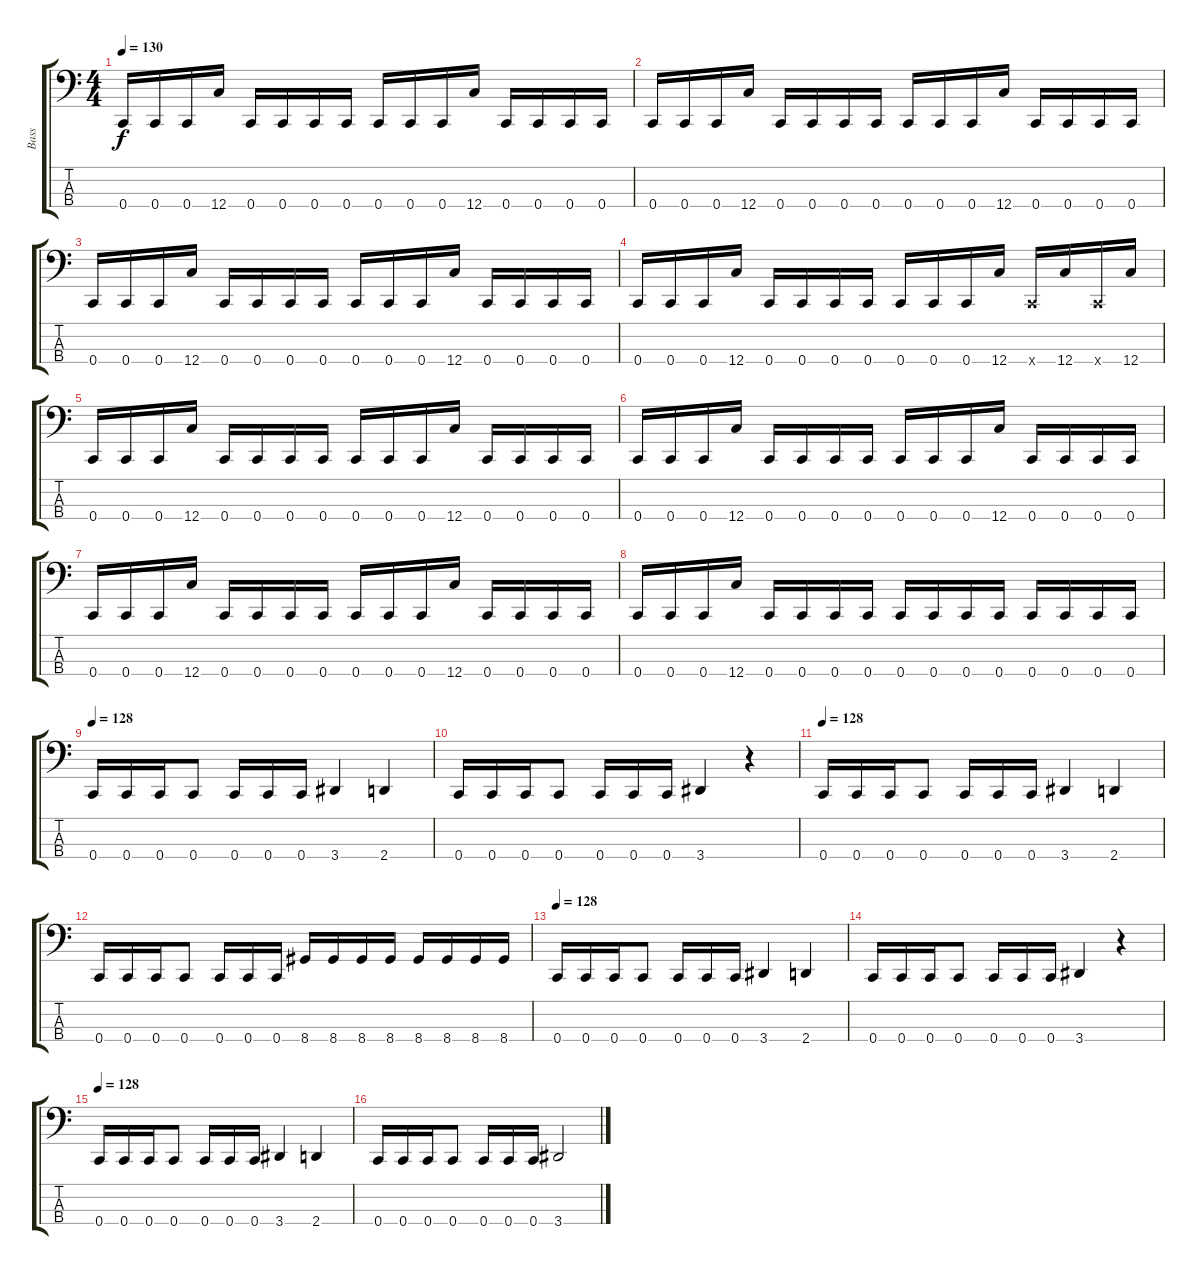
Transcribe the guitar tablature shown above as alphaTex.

\track ("Bass" "Bass") {instrument electricbassfinger}
\staff {score tabs}
\tuning (F2 C2 G1 C1) {hide}
\ts (4 4)
\tempo 130
\clef f4
\ks c
0.4.16{dy f} 0.4.16 0.4.16 12.4.16 0.4.16 0.4.16 0.4.16 0.4.16 0.4.16 0.4.16 0.4.16 12.4.16 0.4.16 0.4.16 0.4.16 0.4.16 |
0.4.16 0.4.16 0.4.16 12.4.16 0.4.16 0.4.16 0.4.16 0.4.16 0.4.16 0.4.16 0.4.16 12.4.16 0.4.16 0.4.16 0.4.16 0.4.16 |
0.4.16 0.4.16 0.4.16 12.4.16 0.4.16 0.4.16 0.4.16 0.4.16 0.4.16 0.4.16 0.4.16 12.4.16 0.4.16 0.4.16 0.4.16 0.4.16 |
0.4.16 0.4.16 0.4.16 12.4.16 0.4.16 0.4.16 0.4.16 0.4.16 0.4.16 0.4.16 0.4.16 12.4.16 0.4{x}.16 12.4.16 0.4{x}.16 12.4.16 |
0.4.16 0.4.16 0.4.16 12.4.16 0.4.16 0.4.16 0.4.16 0.4.16 0.4.16 0.4.16 0.4.16 12.4.16 0.4.16 0.4.16 0.4.16 0.4.16 |
0.4.16 0.4.16 0.4.16 12.4.16 0.4.16 0.4.16 0.4.16 0.4.16 0.4.16 0.4.16 0.4.16 12.4.16 0.4.16 0.4.16 0.4.16 0.4.16 |
0.4.16 0.4.16 0.4.16 12.4.16 0.4.16 0.4.16 0.4.16 0.4.16 0.4.16 0.4.16 0.4.16 12.4.16 0.4.16 0.4.16 0.4.16 0.4.16 |
0.4.16 0.4.16 0.4.16 12.4.16 0.4.16 0.4.16 0.4.16 0.4.16 0.4.16 0.4.16 0.4.16 0.4.16 0.4.16 0.4.16 0.4.16 0.4.16 |
\tempo 128
0.4.16 0.4.16 0.4.16 0.4.8 0.4.16 0.4.16 0.4.16 3.4.4 2.4.4 |
0.4.16 0.4.16 0.4.16 0.4.8 0.4.16 0.4.16 0.4.16 3.4.4 r.4 |
\tempo 128
0.4.16 0.4.16 0.4.16 0.4.8 0.4.16 0.4.16 0.4.16 3.4.4 2.4.4 |
0.4.16 0.4.16 0.4.16 0.4.8 0.4.16 0.4.16 0.4.16 8.4.16 8.4.16 8.4.16 8.4.16 8.4.16 8.4.16 8.4.16 8.4.16 |
\tempo 128
0.4.16 0.4.16 0.4.16 0.4.8 0.4.16 0.4.16 0.4.16 3.4.4 2.4.4 |
0.4.16 0.4.16 0.4.16 0.4.8 0.4.16 0.4.16 0.4.16 3.4.4 r.4 |
\tempo 128
0.4.16 0.4.16 0.4.16 0.4.8 0.4.16 0.4.16 0.4.16 3.4.4 2.4.4 |
0.4.16 0.4.16 0.4.16 0.4.8 0.4.16 0.4.16 0.4.16 3.4{ss}.2
